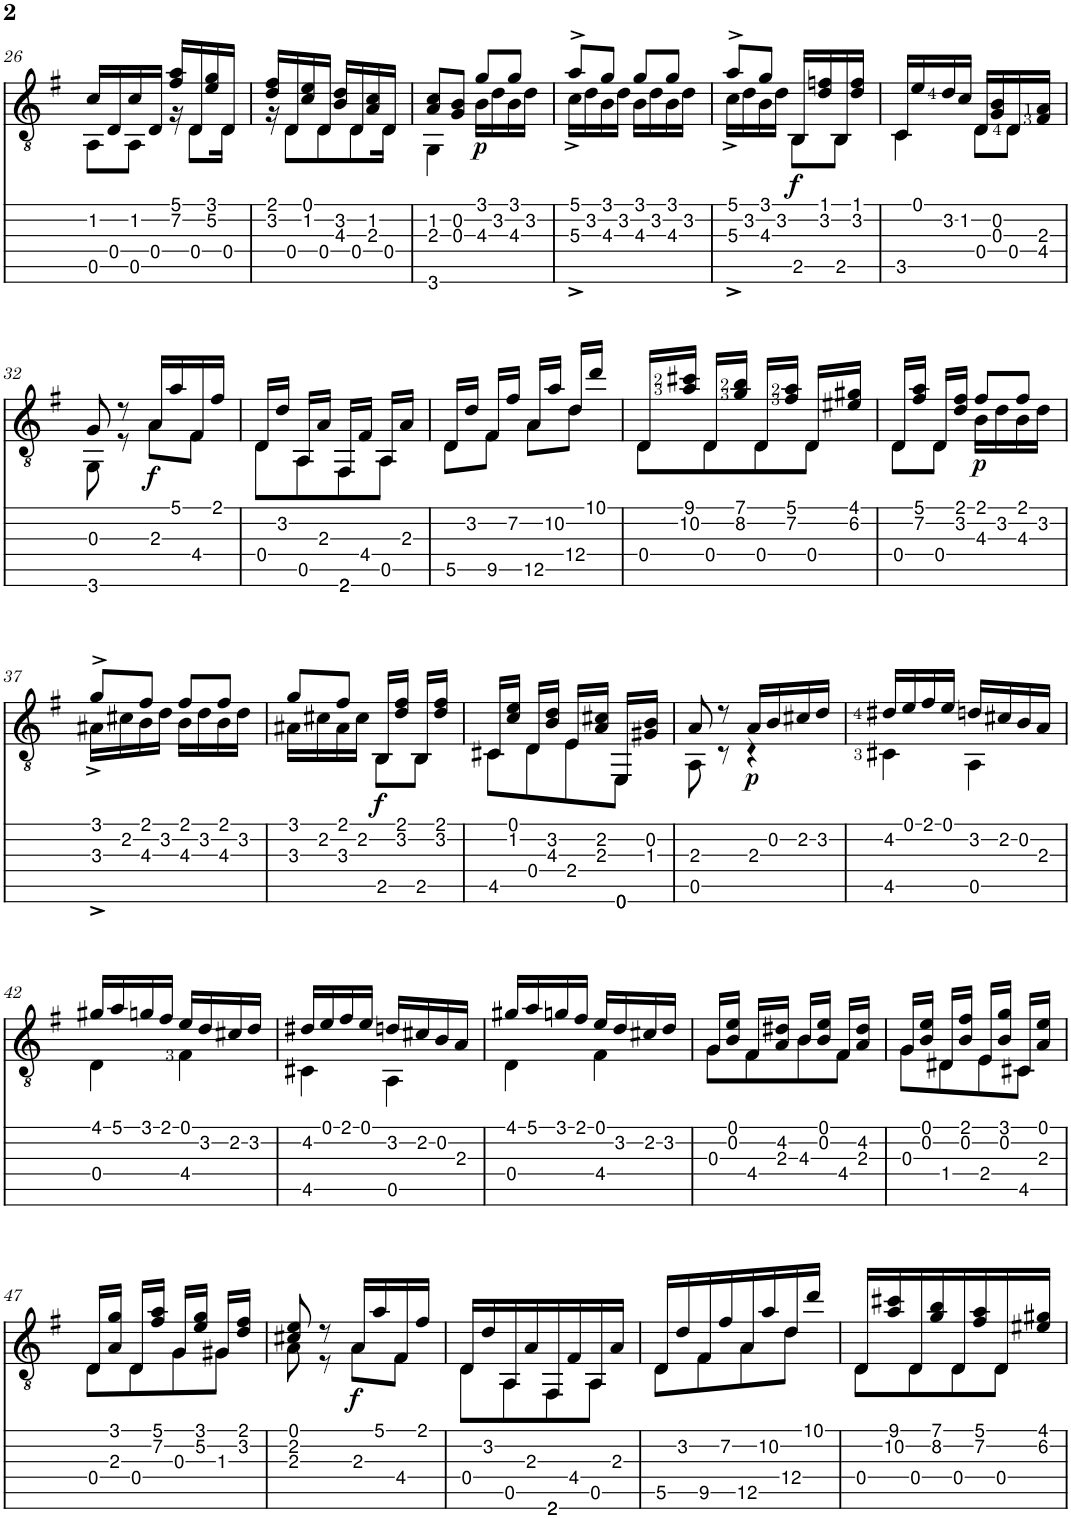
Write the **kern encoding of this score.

**kern	**kern	**dynam
*part1	*part1	*part1
*staff2	*staff1	*staff1/2
*I"Classical Guitar	*	*
!!LO:PB:g=z
*	*clefGv2	*
*k[f#]	*k[f#]	*
*G:	*G:	*
*M2/4	*M2/4	*
=26	=26	=26
*^	*^	*
16cLL	8AAL	16c/LL	8AA\L	.
16DJ	.	16D/	.	.
16cL	8AAJ	16c/	8AA\J	.
16DJJ	.	16D/JJ	.	.
16f#\ 16a\LL	16r	16f#/ 16a/LL	16r	.
16DJ	8DL	16D/	8D\L	.
16e\ 16g\L	.	16e/ 16g/	.	.
16DJJ	16DJk	16D/JJ	16D\Jk	.
=27	=27	=27	=27	=27
16d\ 16f#\LL	16r	16d/ 16f#/LL	16r	.
16DJ	8DL	16D/	8D\L	.
16c\ 16e\L	.	16c/ 16e/	.	.
16DJJ	8DJ	16D/JJ	8D\	.
16B\ 16d\LL	.	16B/ 16d/LL	.	.
16DJ	8DL	16D/	8D\	.
16A\ 16c\L	.	16A/ 16c/	.	.
16DJJ	16DJk	16D/JJ	16D\Jk	.
=28	=28	=28	=28	=28
8A\ 8c\L	4GG	8A/ 8c/L	4GG\	.
8G\ 8B\J	.	8G/ 8B/J	.	.
!	!	!	!	!LO:DY:b
8gL	16BLL	8g/L	16B\LL	p
.	16dJ	.	16d\	.
8gJ	16BL	8g/J	16B\	.
.	16dJJ	.	16d\JJ	.
=29	=29	=29	=29	=29
8a^L	16c^LL	8a^/L	16c^\LL	.
.	16dJ	.	16d\	.
8gJ	16BL	8g/J	16B\	.
.	16dJJ	.	16d\JJ	.
8gL	16BLL	8g/L	16B\LL	.
.	16dJ	.	16d\	.
8gJ	16BL	8g/J	16B\	.
.	16dJJ	.	16d\JJ	.
=30	=30	=30	=30	=30
8a^L	16c^LL	8a^/L	16c^\LL	.
.	16dJ	.	16d\	.
8gJ	16BL	8g/J	16B\	.
.	16dJJ	.	16d\JJ	.
!	!	!	!	!LO:DY:b
16BBLL	8BBL	16BB/LL	8BB\L	f
16d\ 16fn\J	.	16d/ 16fn/	.	.
16BBL	8BBJ	16BB/	8BB\J	.
16d\ 16f\JJ	.	16d/ 16f/JJ	.	.
=31	=31	=31	=31	=31
16CLL	4C	16C/LL	4C\	.
16eJ	.	16e/	.	.
16dL	.	16d/	.	.
16cJJ	.	16c/JJ	.	.
16DLL	8DL	16D/LL	8D\L	.
16G\ 16B\J	.	16G/ 16B/	.	.
16DL	8DJ	16D/	8D\J	.
16F#\ 16A\JJ	.	16F#/ 16A/JJ	.	.
!!LO:LB:g=z	!!
=32	=32	=32	=32	=32
8G	8GG	8G/	8GG\	.
8r	8r	8r	8r	.
!	!	!	!	!LO:DY:b
16ALL	8AL	16A/LL	8A\L	f
16aJ	.	16a/	.	.
16F#L	8F#J	16F#/	8F#\J	.
16f#JJ	.	16f#/JJ	.	.
=33	=33	=33	=33	=33
16DLL	8DL	16D/LL	8D\L	.
16dJ	.	16d/JJ	.	.
16AAL	8AAJ	16AA/LL	8AA\	.
16AJJ	.	16A/JJ	.	.
16FF#LL	8FF#L	16FF#/LL	8FF#\	.
16F#J	.	16F#/JJ	.	.
16AAL	8AAJ	16AA/LL	8AA\J	.
16AJJ	.	16A/JJ	.	.
=34	=34	=34	=34	=34
16DLL	8DL	16D/LL	8D\L	.
16dJ	.	16d/JJ	.	.
16F#L	8F#J	16F#/LL	8F#\J	.
16f#JJ	.	16f#/JJ	.	.
16ALL	8AL	16A/LL	8A\L	.
16aJ	.	16a/JJ	.	.
16dL	8dJ	16d/LL	8d\J	.
16ddJJ	.	16dd/JJ	.	.
=35	=35	=35	=35	=35
16DLL	8DL	16D/LL	8D\L	.
16a\ 16cc#X\J	.	16a/ 16cc#X/JJ	.	.
16DL	8DJ	16D/LL	8D\	.
16g\ 16b\JJ	.	16g/ 16b/JJ	.	.
16DLL	8DL	16D/LL	8D\	.
16f#\ 16a\J	.	16f#/ 16a/JJ	.	.
16DL	8DJ	16D/LL	8D\J	.
16e#X\ 16g#X\JJ	.	16e#X/ 16g#X/JJ	.	.
=36	=36	=36	=36	=36
16DLL	8DL	16D/LL	8D\L	.
16f#\ 16a\J	.	16f#/ 16a/JJ	.	.
16DL	8DJ	16D/LL	8D\J	.
16d\ 16f#\JJ	.	16d/ 16f#/JJ	.	.
!	!	!	!	!LO:DY:b
8f#L	16BLL	8f#/L	16B\LL	p
.	16dJ	.	16d\	.
8f#J	16BL	8f#/J	16B\	.
.	16dJJ	.	16d\JJ	.
!!LO:LB:g=z	!!
=37	=37	=37	=37	=37
8g^L	16A#X^LL	8g^/L	16A#X^\LL	.
.	16c#XJ	.	16c#X\	.
8f#J	16BL	8f#/J	16B\	.
.	16dJJ	.	16d\JJ	.
8f#L	16BLL	8f#/L	16B\LL	.
.	16dJ	.	16d\	.
8f#J	16BL	8f#/J	16B\	.
.	16dJJ	.	16d\JJ	.
=38	=38	=38	=38	=38
8gL	16A#XLL	8g/L	16A#X\LL	.
.	16c#XJ	.	16c#X\	.
8f#J	16A#L	8f#/J	16A#\	.
.	16c#JJ	.	16c#\JJ	.
!	!	!	!	!LO:DY:b
16BBLL	8BBL	16BB/LL	8BB\L	f
16d\ 16f#\J	.	16d/ 16f#/JJ	.	.
16BBL	8BBJ	16BB/LL	8BB\J	.
16d\ 16f#\JJ	.	16d/ 16f#/JJ	.	.
=39	=39	=39	=39	=39
16C#XLL	8C#L	16C#X/LL	8C#\L	.
16c\ 16e\J	.	16c/ 16e/JJ	.	.
16DL	8DJ	16D/LL	8D\	.
16B\ 16d\JJ	.	16B/ 16d/JJ	.	.
16ELL	8EL	16E/LL	8E\	.
16A\ 16c#X\J	.	16A/ 16c#X/JJ	.	.
16EEL	8EEJ	16EE/LL	8EE\J	.
16G#X\ 16B\JJ	.	16G#X/ 16B/JJ	.	.
=40	=40	=40	=40	=40
8A	8AA	8A/	8AA\	.
8r	8r	8r	8r	.
!	!	!	!	!LO:DY:b
16ALL	4r	16A/LL	4r	p
16BJ	.	16B/	.	.
16c#XL	.	16c#X/	.	.
16dJJ	.	16d/JJ	.	.
=41	=41	=41	=41	=41
16d#XLL	4C#X	16d#X/LL	4C#X\	.
16eJ	.	16e/	.	.
16f#L	.	16f#/	.	.
16eJJ	.	16e/JJ	.	.
16dnLL	4AA	16dn/LL	4AA\	.
16c#XJ	.	16c#X/	.	.
16BL	.	16B/	.	.
16AJJ	.	16A/JJ	.	.
!!LO:LB:g=z	!!
=42	=42	=42	=42	=42
16g#XLL	4D	16g#X/LL	4D\	.
16aJ	.	16a/	.	.
16gnL	.	16gn/	.	.
16f#JJ	.	16f#/JJ	.	.
16eLL	4F#	16e/LL	4F#\	.
16dJ	.	16d/	.	.
16c#XL	.	16c#X/	.	.
16dJJ	.	16d/JJ	.	.
=43	=43	=43	=43	=43
16d#XLL	4C#X	16d#X/LL	4C#X\	.
16eJ	.	16e/	.	.
16f#L	.	16f#/	.	.
16eJJ	.	16e/JJ	.	.
16dnLL	4AA	16dn/LL	4AA\	.
16c#XJ	.	16c#X/	.	.
16BL	.	16B/	.	.
16AJJ	.	16A/JJ	.	.
=44	=44	=44	=44	=44
16g#XLL	4D	16g#X/LL	4D\	.
16aJ	.	16a/	.	.
16gnL	.	16gn/	.	.
16f#JJ	.	16f#/JJ	.	.
16eLL	4F#	16e/LL	4F#\	.
16dJ	.	16d/	.	.
16c#XL	.	16c#X/	.	.
16dJJ	.	16d/JJ	.	.
=45	=45	=45	=45	=45
16GLL	8GL	16G/LL	8G\L	.
16B\ 16e\J	.	16B/ 16e/JJ	.	.
16F#L	8F#J	16F#/LL	8F#\	.
16A\ 16d#X\JJ	.	16A/ 16d#X/JJ	.	.
16BLL	8BL	16B/LL	8B\	.
16B\ 16e\J	.	16B/ 16e/JJ	.	.
16F#L	8F#J	16F#/LL	8F#\J	.
16A\ 16d#\JJ	.	16A/ 16d#/JJ	.	.
=46	=46	=46	=46	=46
16GLL	8GL	16G/LL	8G\L	.
16B\ 16e\J	.	16B/ 16e/JJ	.	.
16D#XL	8D#J	16D#X/LL	8D#\	.
16B\ 16f#\JJ	.	16B/ 16f#/JJ	.	.
16ELL	8EL	16E/LL	8E\	.
16B\ 16g\J	.	16B/ 16g/JJ	.	.
16C#XL	8C#J	16C#X/LL	8C#\J	.
16A\ 16e\JJ	.	16A/ 16e/JJ	.	.
!!LO:LB:g=z	!!
=47	=47	=47	=47	=47
16DLL	8DL	16D/LL	8D\L	.
16A\ 16g\J	.	16A/ 16g/JJ	.	.
16DL	8DJ	16D/LL	8D\	.
16f#\ 16a\JJ	.	16f#/ 16a/JJ	.	.
16GLL	8GL	16G/LL	8G\	.
16e\ 16g\J	.	16e/ 16g/JJ	.	.
16G#XL	8G#J	16G#X/LL	8G#\J	.
16d\ 16f#\JJ	.	16d/ 16f#/JJ	.	.
=48	=48	=48	=48	=48
8c#X 8e	8A	8c#X/ 8e/	8A\	.
8r	8r	8r	8r	.
!	!	!	!	!LO:DY:b
16ALL	8AL	16A/LL	8A\L	f
16aJ	.	16a/	.	.
16F#L	8F#J	16F#/	8F#\J	.
16f#JJ	.	16f#/JJ	.	.
=49	=49	=49	=49	=49
16DLL	8DL	16D/LL	8D\L	.
16dJ	.	16d/	.	.
16AAL	8AAJ	16AA/	8AA\	.
16AJJ	.	16A/	.	.
16FF#LL	8FF#L	16FF#/	8FF#\	.
16F#J	.	16F#/	.	.
16AAL	8AAJ	16AA/	8AA\J	.
16AJJ	.	16A/JJ	.	.
=50	=50	=50	=50	=50
16DLL	8DL	16D/LL	8D\L	.
16dJ	.	16d/	.	.
16F#L	8F#J	16F#/	8F#\	.
16f#JJ	.	16f#/	.	.
16ALL	8AL	16A/	8A\	.
16aJ	.	16a/	.	.
16dL	8dJ	16d/	8d\J	.
16ddJJ	.	16dd/JJ	.	.
=51	=51	=51	=51	=51
16DLL	8DL	16D/LL	8D\L	.
16a\ 16cc#X\J	.	16a/ 16cc#X/	.	.
16DL	8DJ	16D/	8D\	.
16g\ 16b\JJ	.	16g/ 16b/	.	.
16DLL	8DL	16D/	8D\	.
16f#\ 16a\J	.	16f#/ 16a/	.	.
16DL	8DJ	16D/	8D\J	.
16e#X\ 16g#X\JJ	.	16e#X/ 16g#X/JJ	.	.
*v	*v	*	*	*
*	*v	*v	*
=	=	=
*-	*-	*-
